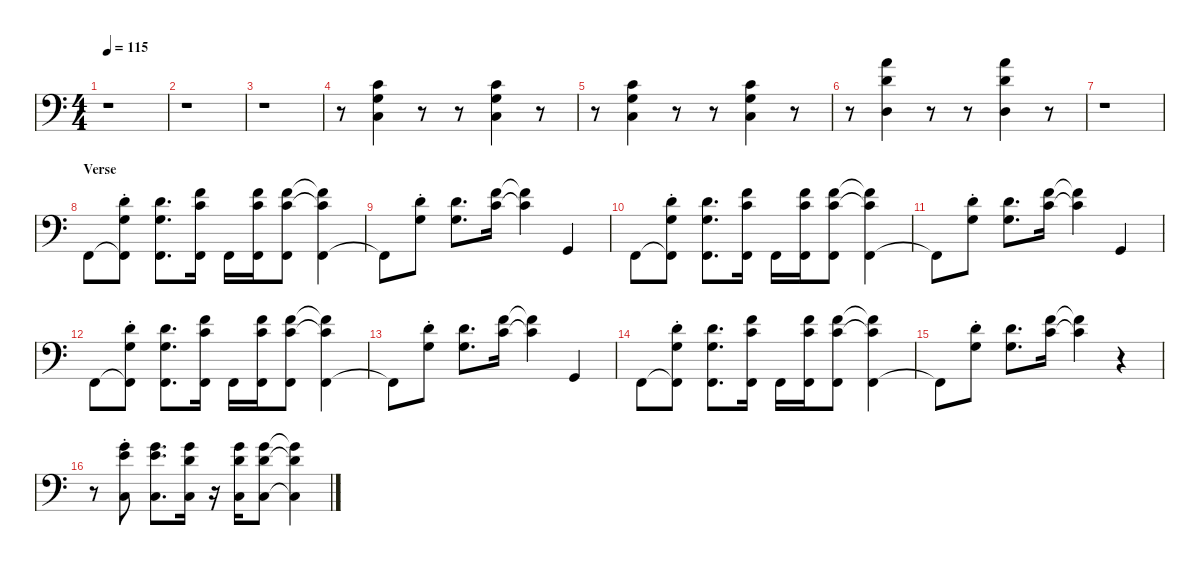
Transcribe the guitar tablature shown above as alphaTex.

\defaultSystemsLayout 4
\hideDynamics
\bracketExtendMode nobrackets
\singleTrackTrackNamePolicy hidden
\multiTrackTrackNamePolicy hidden
\otherSystemsTrackNameOrientation horizontal
\track ("Alto Sax" "sax.") {instrument altosax}
\staff {score}
\tuning (E4 B3 G3 D3 A2 D2)
\ts (4 4)
\tempo 115
\clef f4
\ks c
r.1{dy f beam Down} |
r.1{beam Down} |
r.1{beam Down} |
r.8{beam Down} (10.4 10.5 10.6).4{beam Down} r.8{beam Down} r.8{beam Down} (10.4 10.5 10.6).4{beam Down} r.8{beam Down} |
r.8{beam Down} (10.4 10.5 10.6).4{beam Down} r.8{beam Down} r.8{beam Down} (10.4 10.5 10.6).4{beam Down} r.8{beam Down} |
r.8{beam Down} (14.3 12.4 12.6).4{beam Down} r.8{beam Down} r.8{beam Down} (14.3 12.4 12.6).4{beam Down} r.8{beam Down} |
r.1{beam Down} |
\section ("" "Verse")
3.6.8{beam Down} (12.4{st} 10.5{st} 3.6{t}).8{beam Down} (12.4 10.5 3.6).8{d beam Down} (10.3 10.4 3.6).16{beam Down} 3.6.16{dy mf beam Down} (10.3 10.4 3.6).16{dy f beam Down} (10.3 10.4 3.6).8{beam Down} (10.3{t} 10.4{t} 3.6).4{beam Down} |
3.6{t}.8{beam Down} (12.4{st} 10.5{st}).8{beam Down} (12.4 10.5).8{d beam Down} (10.3 10.4).16{beam Down} (10.3{t} 10.4{t}).4{beam Down} 5.6.4{beam Up} |
3.6.8{beam Down} (12.4{st} 10.5{st} 3.6{t}).8{beam Down} (12.4 10.5 3.6).8{d beam Down} (10.3 10.4 3.6).16{beam Down} 3.6.16{dy mf beam Down} (10.3 10.4 3.6).16{dy f beam Down} (10.3 10.4 3.6).8{beam Down} (10.3{t} 10.4{t} 3.6).4{beam Down} |
3.6{t}.8{beam Down} (12.4{st} 10.5{st}).8{beam Down} (12.4 10.5).8{d beam Down} (10.3 10.4).16{beam Down} (10.3{t} 10.4{t}).4{beam Down} 5.6.4{beam Up} |
3.6.8{beam Down} (12.4{st} 10.5{st} 3.6{t}).8{beam Down} (12.4 10.5 3.6).8{d beam Down} (10.3 10.4 3.6).16{beam Down} 3.6.16{dy mf beam Down} (10.3 10.4 3.6).16{dy f beam Down} (10.3 10.4 3.6).8{beam Down} (10.3{t} 10.4{t} 3.6).4{beam Down} |
3.6{t}.8{beam Down} (12.4{st} 10.5{st}).8{beam Down} (12.4 10.5).8{d beam Down} (10.3 10.4).16{beam Down} (10.3{t} 10.4{t}).4{beam Down} 5.6.4{beam Up} |
3.6.8{beam Down} (12.4{st} 10.5{st} 3.6{t}).8{beam Down} (12.4 10.5 3.6).8{d beam Down} (10.3 10.4 3.6).16{beam Down} 3.6.16{dy mf beam Down} (10.3 10.4 3.6).16{dy f beam Down} (10.3 10.4 3.6).8{beam Down} (10.3{t} 10.4{t} 3.6).4{beam Down} |
3.6{t}.8{beam Down} (12.4{st} 10.5{st}).8{beam Down} (12.4 10.5).8{d beam Down} (10.3 10.4).16{beam Down} (10.3{t} 10.4{t}).4{beam Down} r.4{beam Down} |
r.8{beam Down} (12.3 14.4 10.6{st}).8{beam Down} (12.3 14.4 10.6).8{d beam Down} (12.3 12.4 10.6).16{beam Down} r.16{beam Down} (12.3 12.4 10.6).16{beam Down} (12.3 12.4 10.6).8{beam Down} (12.3{t} 12.4{t} 10.6{t}).4{beam Down}
